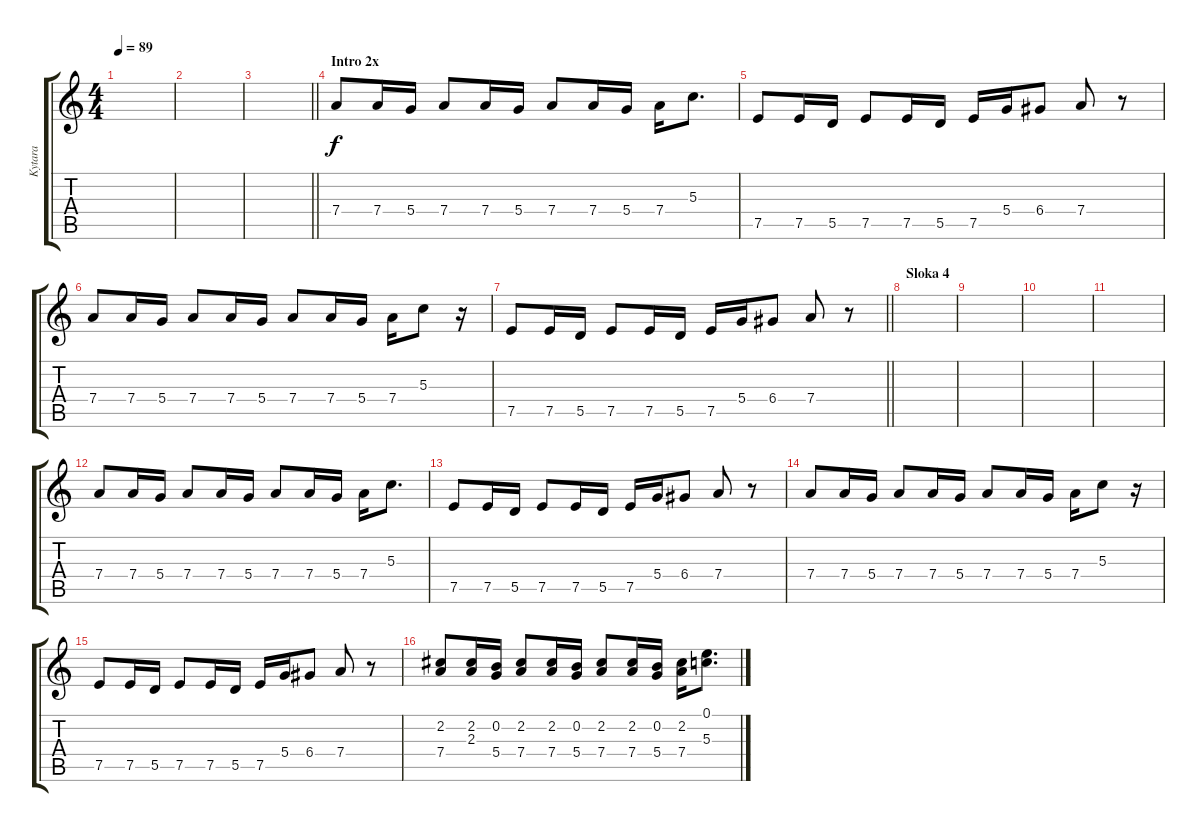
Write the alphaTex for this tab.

\track ("Kytara" "Kytara") {instrument overdrivenguitar}
\staff {score tabs}
\tuning (E4 B3 G3 D3 A2 E2) {hide}
\ts (4 4)
\tempo 89
\clef g2
\ks c
|
|
\barLineRight lightlight
|
\section ("" "Intro 2x")
7.4.8 7.4.16 5.4.16 7.4.8 7.4.16 5.4.16 7.4.8 7.4.16 5.4.16 7.4.16 5.3.8{d} |
7.5.8 7.5.16 5.5.16 7.5.8 7.5.16 5.5.16 7.5.16 5.4.16 6.4.8 7.4.8 r.8 |
7.4.8 7.4.16 5.4.16 7.4.8 7.4.16 5.4.16 7.4.8 7.4.16 5.4.16 7.4.16 5.3.8 r.16 |
\barLineRight lightlight
7.5.8 7.5.16 5.5.16 7.5.8 7.5.16 5.5.16 7.5.16 5.4.16 6.4.8 7.4.8 r.8 |
\section ("" "Sloka 4")
|
|
|
|
7.4.8 7.4.16 5.4.16 7.4.8 7.4.16 5.4.16 7.4.8 7.4.16 5.4.16 7.4.16 5.3.8{d} |
7.5.8 7.5.16 5.5.16 7.5.8 7.5.16 5.5.16 7.5.16 5.4.16 6.4.8 7.4.8 r.8 |
7.4.8 7.4.16 5.4.16 7.4.8 7.4.16 5.4.16 7.4.8 7.4.16 5.4.16 7.4.16 5.3.8 r.16 |
7.5.8 7.5.16 5.5.16 7.5.8 7.5.16 5.5.16 7.5.16 5.4.16 6.4.8 7.4.8 r.8 |
(2.2 7.4).8 (2.2 2.3).16 (0.2 5.4).16 (2.2 7.4).8 (2.2 7.4).16 (0.2 5.4).16 (2.2 7.4).8 (2.2 7.4).16 (0.2 5.4).16 (2.2 7.4).16 (0.1 5.3).8{d}
